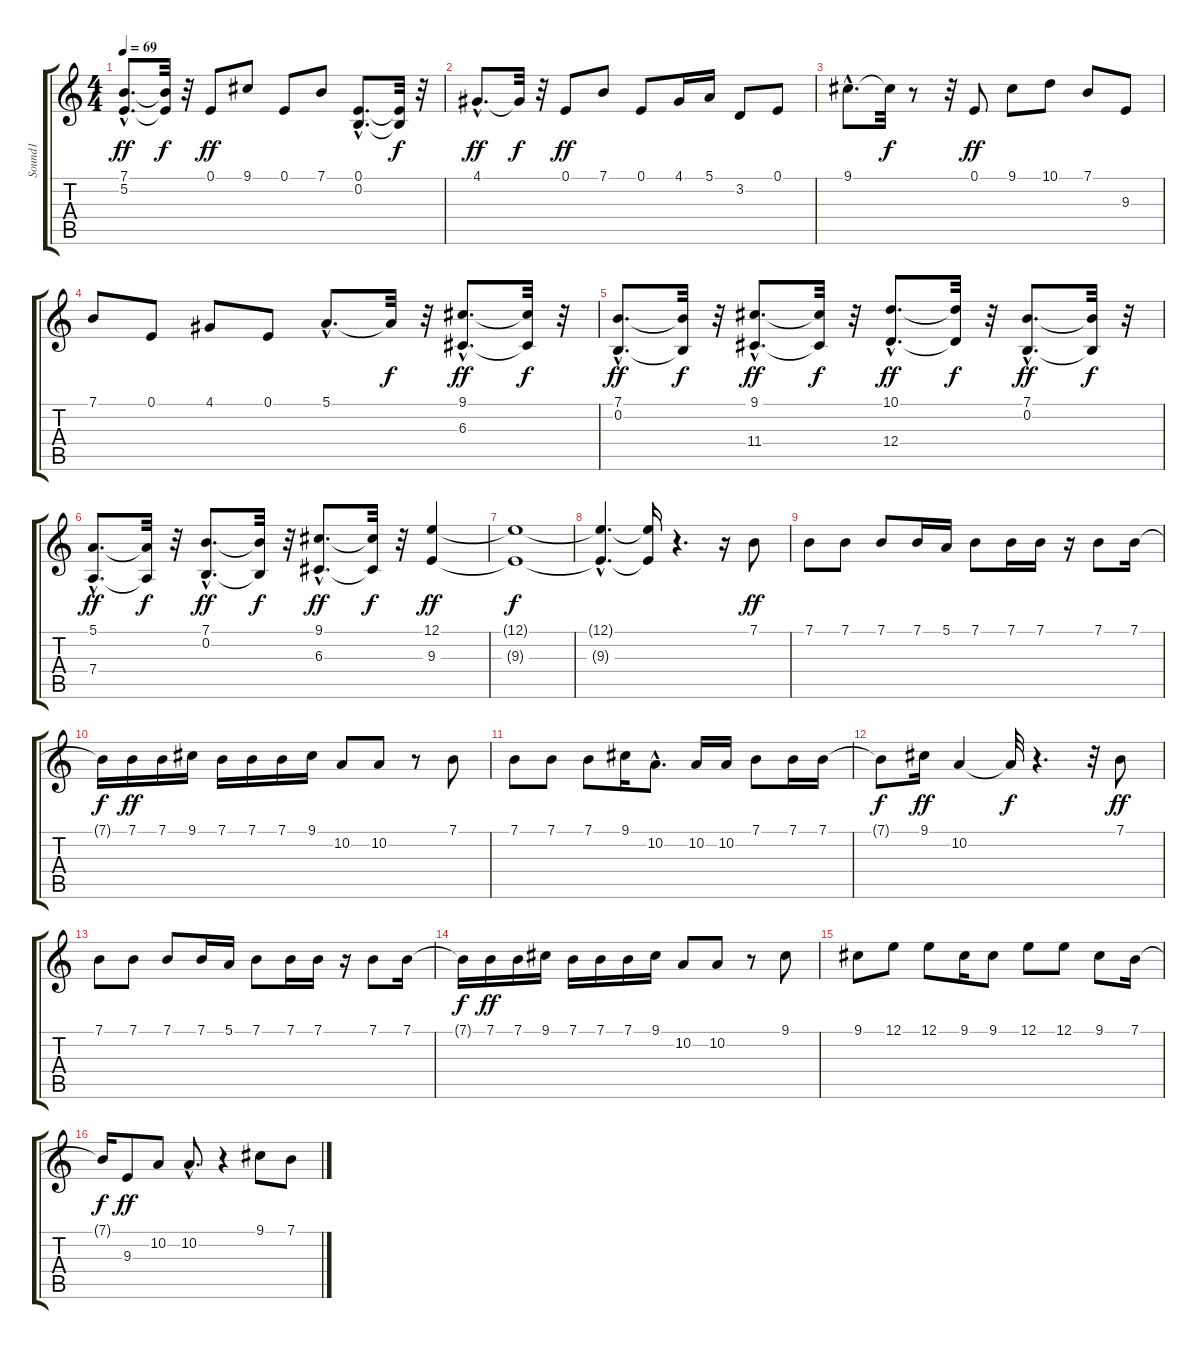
\track ("Sound1" "Sound1") {instrument cello}
\staff {score tabs}
\tuning (E4 B3 G3 D3 A2 E2) {hide}
\ts (4 4)
\tempo 69
\clef g2
\ks c
(7.1{hac} 5.2{hac}).8{d dy ff instrument cello} (7.1{t} 5.2{t}).32{dy f} r.32 0.1.8{dy ff} 9.1.8 0.1.8 7.1.8 (0.1{hac} 0.2{hac}).8{d} (0.1{t} 0.2{t}).32{dy f} r.32 |
4.1{hac}.8{d dy ff} 4.1{t}.32{dy f} r.32 0.1.8{dy ff} 7.1.8 0.1.8 4.1.16 5.1.16 3.2.8 0.1.8 |
9.1{hac}.8{d} 9.1{t}.32{dy f} r.8 r.32 0.1.8{dy ff} 9.1.8 10.1.8 7.1.8 9.3.8 |
7.1.8 0.1.8 4.1.8 0.1.8 5.1{hac}.8{d} 5.1{t}.32{dy f} r.32 (9.1{hac} 6.3{hac}).8{d dy ff} (9.1{t} 6.3{t}).32{dy f} r.32 |
(7.1{hac} 0.2{hac}).8{d dy ff} (7.1{t} 0.2{t}).32{dy f} r.32 (9.1{hac} 11.4{hac}).8{d dy ff} (9.1{t} 11.4{t}).32{dy f} r.32 (10.1{hac} 12.4{hac}).8{d dy ff} (10.1{t} 12.4{t}).32{dy f} r.32 (7.1{hac} 0.2{hac}).8{d dy ff} (7.1{t} 0.2{t}).32{dy f} r.32 |
(5.1{hac} 7.4{hac}).8{d dy ff} (5.1{t} 7.4{t}).32{dy f} r.32 (7.1{hac} 0.2{hac}).8{d dy ff} (7.1{t} 0.2{t}).32{dy f} r.32 (9.1{hac} 6.3{hac}).8{d dy ff} (9.1{t} 6.3{t}).32{dy f} r.32 (12.1 9.3).4{dy ff} |
(12.1{t} 9.3{t}).1{dy f} |
(12.1{hac t} 9.3{hac t}).4{d} (12.1{t} 9.3{t}).16 r.4{d} r.16 7.1.8{dy ff} |
7.1.8 7.1.8 7.1.8 7.1.16 5.1.16 7.1.8 7.1.16 7.1.16 r.16 7.1.8 7.1.16 |
7.1{t}.16{dy f} 7.1.16{dy ff} 7.1.16 9.1.16 7.1.16 7.1.16 7.1.16 9.1.16 10.2.8 10.2.8 r.8 7.1.8 |
7.1.8 7.1.8 7.1.8 9.1.16 10.2{hac}.8{d} 10.2.16 10.2.16 7.1.8 7.1.16 7.1.16 |
7.1{t}.8{dy f} 9.1.16{dy ff} 10.2.4 10.2{t}.32{dy f} r.4{d} r.32 7.1.8{dy ff} |
7.1.8 7.1.8 7.1.8 7.1.16 5.1.16 7.1.8 7.1.16 7.1.16 r.16 7.1.8 7.1.16 |
7.1{t}.16{dy f} 7.1.16{dy ff} 7.1.16 9.1.16 7.1.16 7.1.16 7.1.16 9.1.16 10.2.8 10.2.8 r.8 9.1.8 |
9.1.8 12.1.8 12.1.8 9.1.16 9.1.8 12.1.8 12.1.8 9.1.8 7.1.16 |
7.1{t}.16{dy f} 9.3.8{dy ff} 10.2.8 10.2{hac}.8{d} r.4 9.1.8 7.1.8
